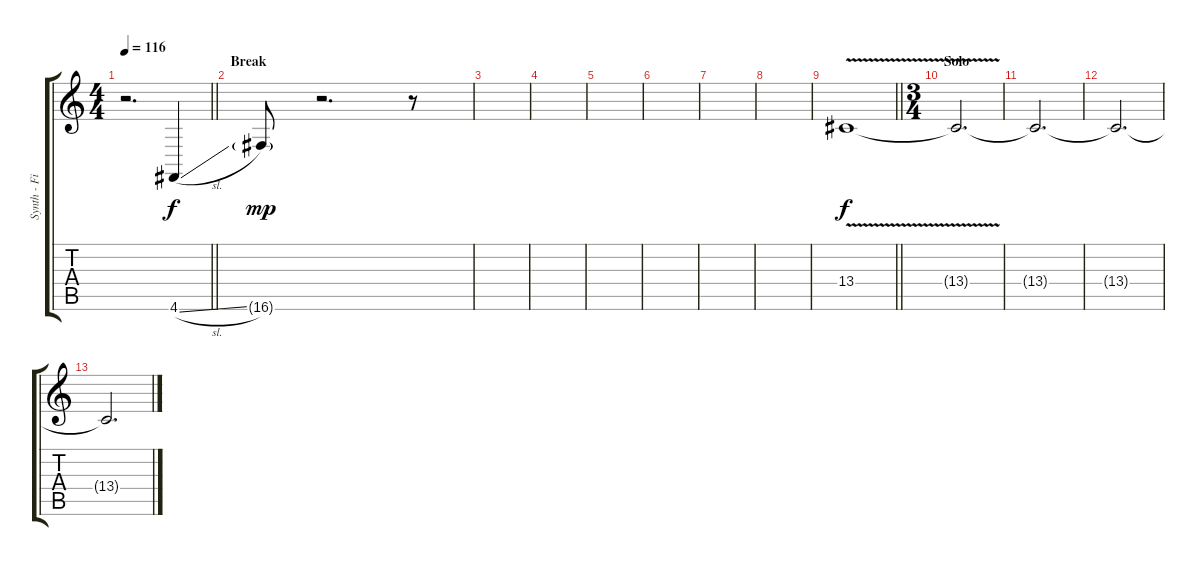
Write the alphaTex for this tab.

\track ("Synth - Fills 3" "Synth - Fi") {instrument glockenspiel}
\staff {score tabs}
\tuning (D4 A3 F3 C3 G2 D2) {hide}
\ts (4 4)
\tempo 116
\clef g2
\barLineRight lightlight
\ks c
r.2{d dy f volume 12 balance 8 instrument distortionguitar} 4.6{sl}.4 |
\section ("" "Break")
16.6{g}.8{dy mp volume 4} r.2{d} r.8{volume 16 instrument distortionguitar} |
|
|
|
|
|
|
\barLineRight lightlight
13.4{v}.1{dy f volume 16 instrument distortionguitar} |
\ts (3 4)
\section ("" "Solo")
13.4{t}.2{d volume 4} |
13.4{t}.2{d} |
13.4{t}.2{d} |
13.4{t}.2{d}
